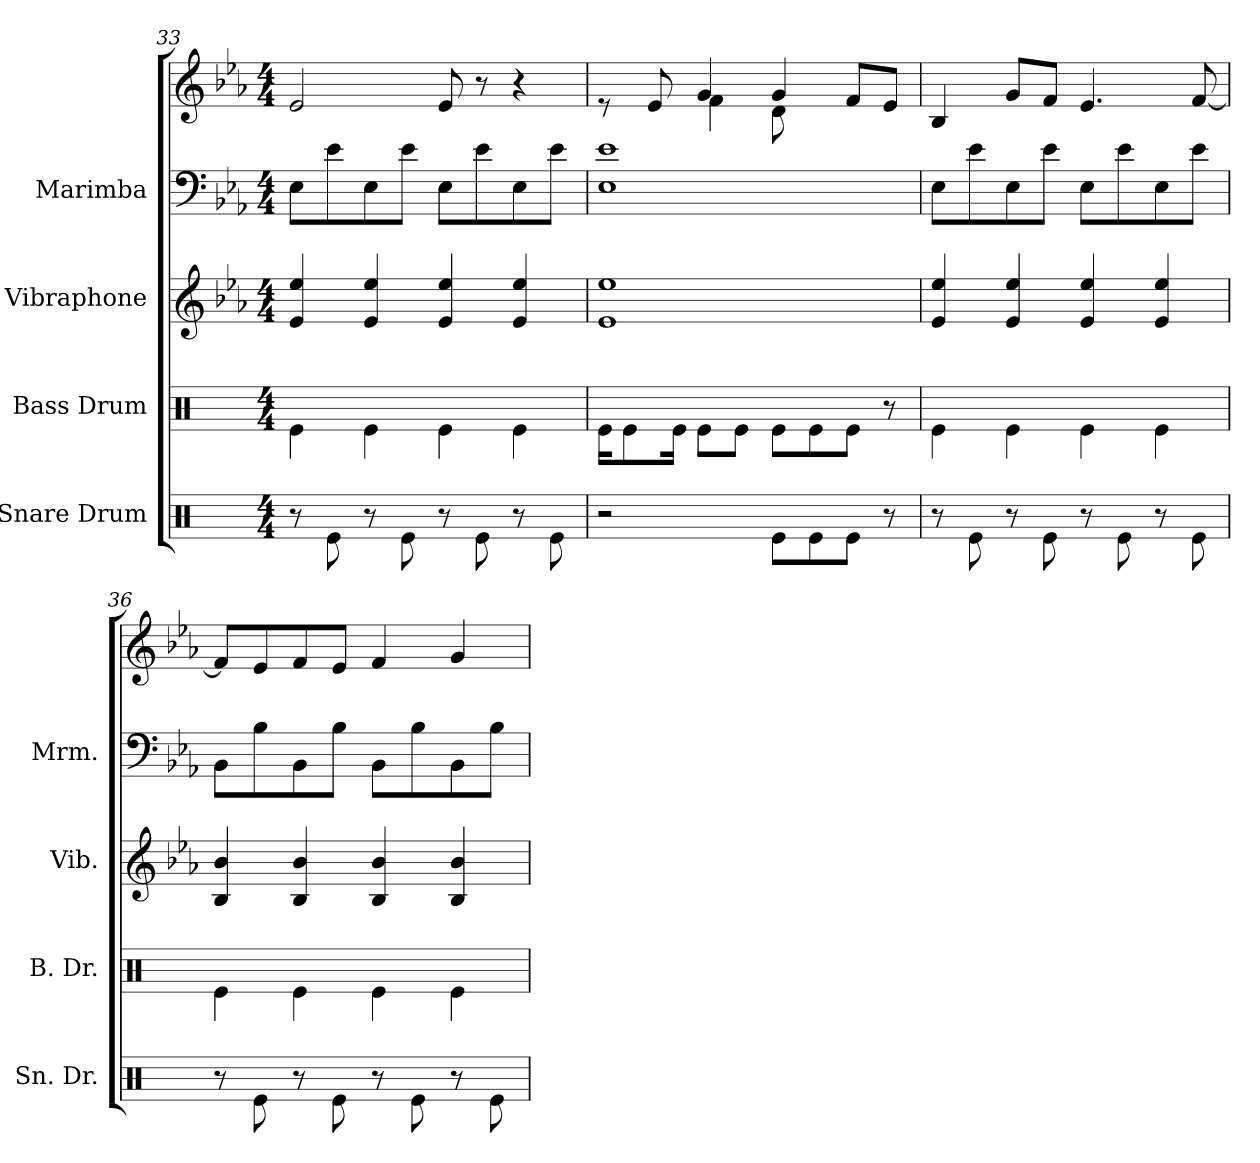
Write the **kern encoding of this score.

**kern	**kern	**kern	**kern	**kern
*part4	*part3	*part2	*part1	*part1
*staff5	*staff4	*staff3	*staff2	*staff1
*I"Snare Drum	*I"Bass Drum	*I"Vibraphone	*I"Marimba	*
*I'Sn. Dr.	*I'B. Dr.	*I'Vib.	*I'Mrm.	*
!!LO:PB:g=z
*clefX	*clefX	*clefG2	*clefF4	*clefG2
*k[]	*k[]	*k[b-e-a-]	*k[b-e-a-]	*k[b-e-a-]
*M4/4	*M4/4	*M4/4	*M4/4	*M4/4
=33	=33	=33	=33	=33
8r	4Re\	4e-/ 4ee-/	8E-\L	2e-/
8Re\	.	.	8e-\	.
8r	4Re\	4e-/ 4ee-/	8E-\	.
8Re\	.	.	8e-\J	.
8r	4Re\	4e-/ 4ee-/	8E-\L	8e-/
8Re\	.	.	8e-\	8r
8r	4Re\	4e-/ 4ee-/	8E-\	4r
8Re\	.	.	8e-\J	.
=34	=34	=34	=34	=34
*	*	*	*	*^
2r	16Re\KL	1e- 1ee-	1E- 1e-	8re	4ryy
.	8Re\	.	.	.	.
.	.	.	.	8e-/	.
.	16Re\Jk	.	.	.	.
.	8Re\L	.	.	4g/	4f\
.	8Re\J	.	.	.	.
8Re\L	8Re\L	.	.	4g/	8d\
8Re\	8Re\	.	.	.	4.ryy
8Re\J	8Re\J	.	.	8f/L	.
8r	8r	.	.	8e-/J	.
*	*	*	*	*v	*v
=35	=35	=35	=35	=35
8r	4Re\	4e-/ 4ee-/	8E-\L	4B-/
8Re\	.	.	8e-\	.
8r	4Re\	4e-/ 4ee-/	8E-\	8g/L
8Re\	.	.	8e-\J	8f/J
8r	4Re\	4e-/ 4ee-/	8E-\L	4.e-/
8Re\	.	.	8e-\	.
8r	4Re\	4e-/ 4ee-/	8E-\	.
8Re\	.	.	8e-\J	[8f/
=36	=36	=36	=36	=36
8r	4Re\	4B-/ 4b-/	8BB-\L	8f/L]
8Re\	.	.	8B-\	8e-/
8r	4Re\	4B-/ 4b-/	8BB-\	8f/
8Re\	.	.	8B-\J	8e-/J
8r	4Re\	4B-/ 4b-/	8BB-\L	4f/
8Re\	.	.	8B-\	.
8r	4Re\	4B-/ 4b-/	8BB-\	4g/
8Re\	.	.	8B-\J	.
=	=	=	=	=
*-	*-	*-	*-	*-
